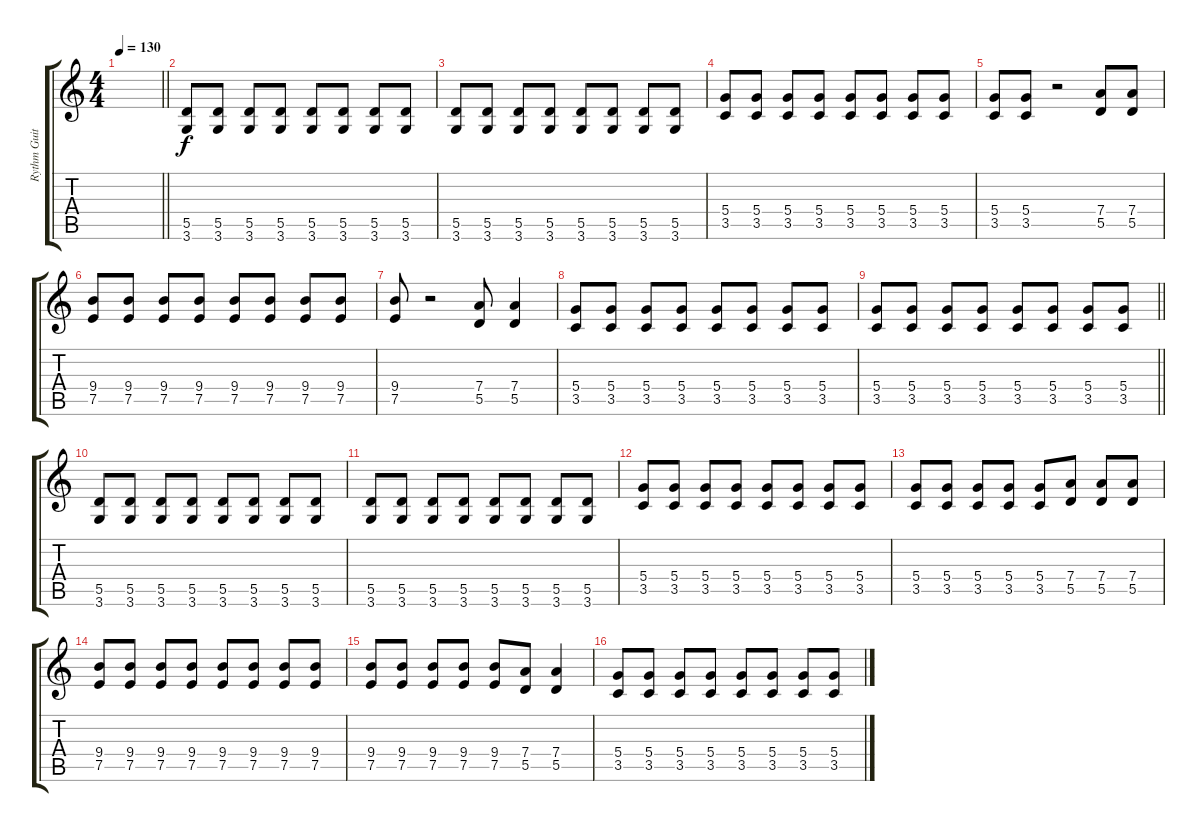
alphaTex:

\track ("Rythm Guitar 1" "Rythm Guit") {instrument overdrivenguitar}
\staff {score tabs}
\tuning (E4 B3 G3 D3 A2 E2) {hide}
\ts (4 4)
\tempo 130
\clef g2
\barLineRight lightlight
\ks c
|
(5.5 3.6).8 (5.5 3.6).8 (5.5 3.6).8 (5.5 3.6).8 (5.5 3.6).8 (5.5 3.6).8 (5.5 3.6).8 (5.5 3.6).8 |
(5.5 3.6).8 (5.5 3.6).8 (5.5 3.6).8 (5.5 3.6).8 (5.5 3.6).8 (5.5 3.6).8 (5.5 3.6).8 (5.5 3.6).8 |
(5.4 3.5).8 (5.4 3.5).8 (5.4 3.5).8 (5.4 3.5).8 (5.4 3.5).8 (5.4 3.5).8 (5.4 3.5).8 (5.4 3.5).8 |
(5.4 3.5).8 (5.4 3.5).8 r.2 (7.4 5.5).8 (7.4 5.5).8 |
(9.4 7.5).8 (9.4 7.5).8 (9.4 7.5).8 (9.4 7.5).8 (9.4 7.5).8 (9.4 7.5).8 (9.4 7.5).8 (9.4 7.5).8 |
(9.4 7.5).8 r.2 (7.4 5.5).8 (7.4 5.5).4 |
(5.4 3.5).8 (5.4 3.5).8 (5.4 3.5).8 (5.4 3.5).8 (5.4 3.5).8 (5.4 3.5).8 (5.4 3.5).8 (5.4 3.5).8 |
\barLineRight lightlight
(5.4 3.5).8 (5.4 3.5).8 (5.4 3.5).8 (5.4 3.5).8 (5.4 3.5).8 (5.4 3.5).8 (5.4 3.5).8 (5.4 3.5).8 |
\section ("" "")
(5.5 3.6).8 (5.5 3.6).8 (5.5 3.6).8 (5.5 3.6).8 (5.5 3.6).8 (5.5 3.6).8 (5.5 3.6).8 (5.5 3.6).8 |
(5.5 3.6).8 (5.5 3.6).8 (5.5 3.6).8 (5.5 3.6).8 (5.5 3.6).8 (5.5 3.6).8 (5.5 3.6).8 (5.5 3.6).8 |
(5.4 3.5).8 (5.4 3.5).8 (5.4 3.5).8 (5.4 3.5).8 (5.4 3.5).8 (5.4 3.5).8 (5.4 3.5).8 (5.4 3.5).8 |
(5.4 3.5).8 (5.4 3.5).8 (5.4 3.5).8 (5.4 3.5).8 (5.4 3.5).8 (7.4 5.5).8 (7.4 5.5).8 (7.4 5.5).8 |
(9.4 7.5).8 (9.4 7.5).8 (9.4 7.5).8 (9.4 7.5).8 (9.4 7.5).8 (9.4 7.5).8 (9.4 7.5).8 (9.4 7.5).8 |
(9.4 7.5).8 (9.4 7.5).8 (9.4 7.5).8 (9.4 7.5).8 (9.4 7.5).8 (7.4 5.5).8 (7.4 5.5).4 |
(5.4 3.5).8 (5.4 3.5).8 (5.4 3.5).8 (5.4 3.5).8 (5.4 3.5).8 (5.4 3.5).8 (5.4 3.5).8 (5.4 3.5).8
